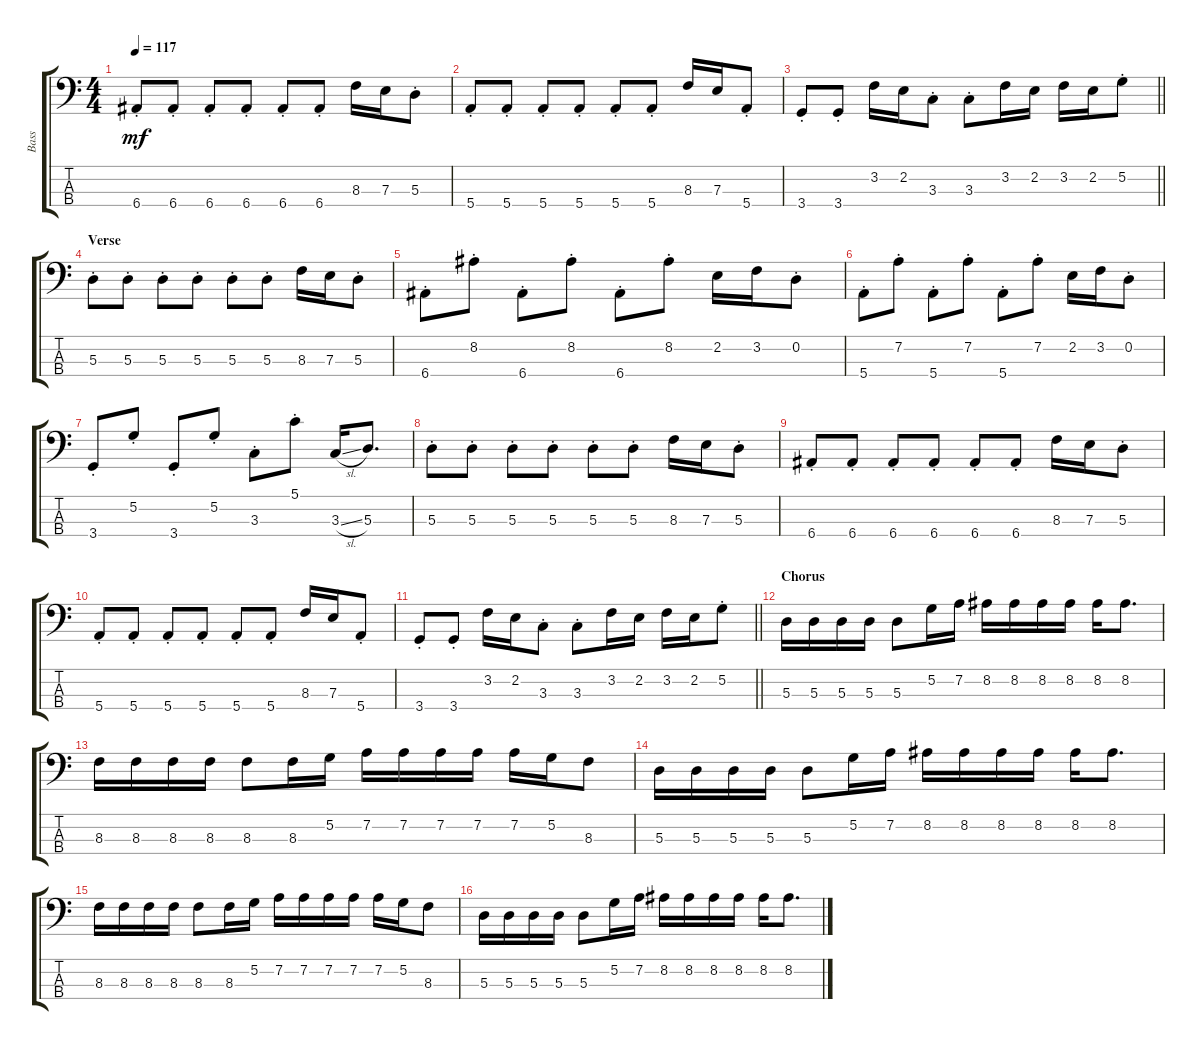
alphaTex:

\track ("Bass" "Bass") {instrument slapbass1}
\staff {score tabs}
\tuning (G2 D2 A1 E1) {hide}
\ts (4 4)
\tempo 117
\clef f4
\ks c
6.4{st}.8{dy mf} 6.4{st}.8 6.4{st}.8 6.4{st}.8 6.4{st}.8 6.4{st}.8 8.3.16 7.3.16 5.3{st}.8 |
5.4{st}.8 5.4{st}.8 5.4{st}.8 5.4{st}.8 5.4{st}.8 5.4{st}.8 8.3.16 7.3.16 5.4{st}.8 |
\barLineRight lightlight
3.4{st}.8 3.4{st}.8 3.2.16 2.2.16 3.3{st}.8 3.3{st}.8 3.2.16 2.2.16 3.2.16 2.2.16 5.2{st}.8 |
\section ("" "Verse")
5.3{st}.8 5.3{st}.8 5.3{st}.8 5.3{st}.8 5.3{st}.8 5.3{st}.8 8.3.16 7.3.16 5.3{st}.8 |
6.4{st}.8 8.2{st}.8 6.4{st}.8 8.2{st}.8 6.4{st}.8 8.2{st}.8 2.2.16 3.2.16 0.2{st}.8 |
5.4{st}.8 7.2{st}.8 5.4{st}.8 7.2{st}.8 5.4{st}.8 7.2{st}.8 2.2.16 3.2.16 0.2{st}.8 |
3.4{st}.8 5.2{st}.8 3.4{st}.8 5.2{st}.8 3.3{st}.8 5.1{st}.8 3.3{sl}.16 5.3.8{d} |
5.3{st}.8 5.3{st}.8 5.3{st}.8 5.3{st}.8 5.3{st}.8 5.3{st}.8 8.3.16 7.3.16 5.3{st}.8 |
6.4{st}.8 6.4{st}.8 6.4{st}.8 6.4{st}.8 6.4{st}.8 6.4{st}.8 8.3.16 7.3.16 5.3{st}.8 |
5.4{st}.8 5.4{st}.8 5.4{st}.8 5.4{st}.8 5.4{st}.8 5.4{st}.8 8.3.16 7.3.16 5.4{st}.8 |
\barLineRight lightlight
3.4{st}.8 3.4{st}.8 3.2.16 2.2.16 3.3{st}.8 3.3{st}.8 3.2.16 2.2.16 3.2.16 2.2.16 5.2{st}.8 |
\section ("" "Chorus")
5.3.16 5.3.16 5.3.16 5.3.16 5.3.8 5.2.16 7.2.16 8.2.16 8.2.16 8.2.16 8.2.16 8.2.16 8.2.8{d} |
8.3.16 8.3.16 8.3.16 8.3.16 8.3.8 8.3.16 5.2.16 7.2.16 7.2.16 7.2.16 7.2.16 7.2.16 5.2.16 8.3.8 |
5.3.16 5.3.16 5.3.16 5.3.16 5.3.8 5.2.16 7.2.16 8.2.16 8.2.16 8.2.16 8.2.16 8.2.16 8.2.8{d} |
8.3.16 8.3.16 8.3.16 8.3.16 8.3.8 8.3.16 5.2.16 7.2.16 7.2.16 7.2.16 7.2.16 7.2.16 5.2.16 8.3.8 |
5.3.16 5.3.16 5.3.16 5.3.16 5.3.8 5.2.16 7.2.16 8.2.16 8.2.16 8.2.16 8.2.16 8.2.16 8.2.8{d}
